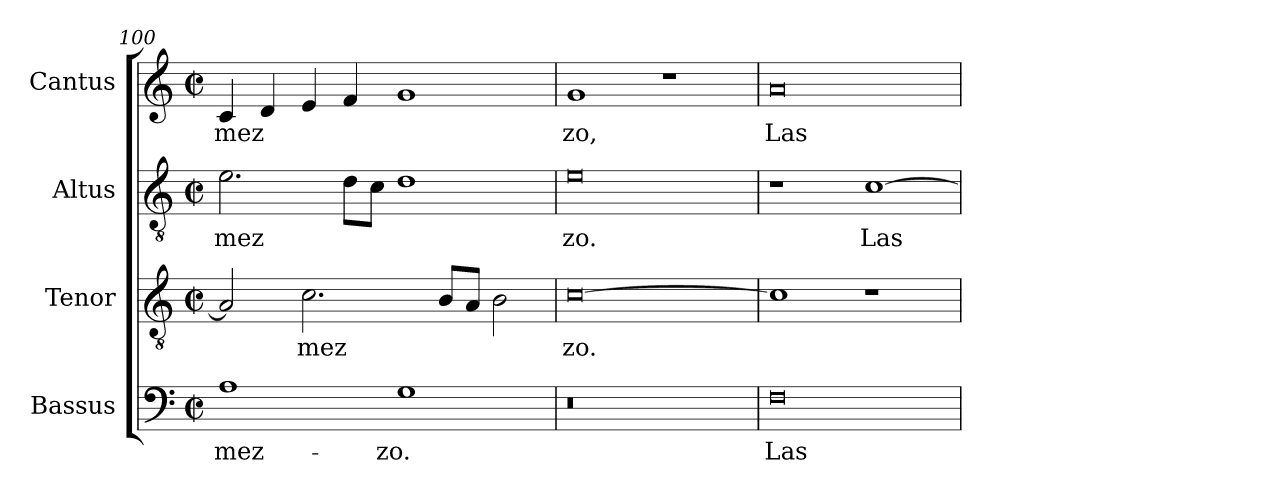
**kern	**text	**kern	**text	**kern	**text	**kern	**text
*part4	*part4	*part3	*part3	*part2	*part2	*part1	*part1
*staff4	*staff4	*staff3	*staff3	*staff2	*staff2	*staff1	*staff1
*I"Bassus	*	*I"Tenor	*	*I"Altus	*	*I"Cantus	*
*I'Bassus	*	*I'Tenor	*	*I'Altus	*	*I'Cantus	*
*clefF4	*	*clefGv2	*	*clefGv2	*	*clefG2	*
*k[]	*	*k[]	*	*k[]	*	*k[]	*
*C:	*	*C:	*	*C:	*	*C:	*
*M2/2	*	*M2/2	*	*M2/2	*	*M2/2	*
*met(c|)	*	*met(c|)	*	*met(c|)	*	*met(c|)	*
=100	=100	=100	=100	=100	=100	=100	=100
!	!LO:LY:b:cj	!	!LO:LY:b:cj	!	!LO:LY:b:cj	!	!LO:LY:b:cj
1A	mez-	2A/]	.	2.e\	mez-	4c/	mez-
!	!	!	!	!	!	!	!LO:LY:b:cj
.	.	.	.	.	.	4d/	--
!	!	!	!LO:LY:b:cj	!	!	!	!LO:LY:b:cj
.	.	2.c\	mez-	.	.	4e/	--
!	!	!	!	!	!LO:LY:b:cj	!	!LO:LY:b:cj
.	.	.	.	8d\L	--	4f/	--
!	!	!	!	!	!LO:LY:b:cj	!	!
.	.	.	.	8c\J	--	.	.
!	!LO:LY:b:cj	!	!	!	!LO:LY:b:cj	!	!LO:LY:b:cj
1G	-zo.	.	.	1d	--	1g	--
!	!	!	!LO:LY:b:cj	!	!	!	!
.	.	8B/L	--	.	.	.	.
!	!	!	!LO:LY:b:cj	!	!	!	!
.	.	8A/J	--	.	.	.	.
!	!	!	!LO:LY:b:cj	!	!	!	!
.	.	2B\	--	.	.	.	.
=101	=101	=101	=101	=101	=101	=101	=101
!	!	!	!LO:LY:b:cj	!	!LO:LY:b:cj	!	!LO:LY:b:cj
0r	.	[>0c	-zo.	0e	-zo.	1g	-zo,
.	.	.	.	.	.	1r	.
=102	=102	=102	=102	=102	=102	=102	=102
!	!LO:LY:b:cj	!	!LO:LY:b:cj	!	!	!	!LO:LY:b:cj
0F	Las-	1c]	.	1r	.	0a	Las-
!	!	!	!	!	!LO:LY:b:cj	!	!
.	.	1r	.	[>1c	Las-	.	.
=	=	=	=	=	=	=	=
*-	*-	*-	*-	*-	*-	*-	*-
